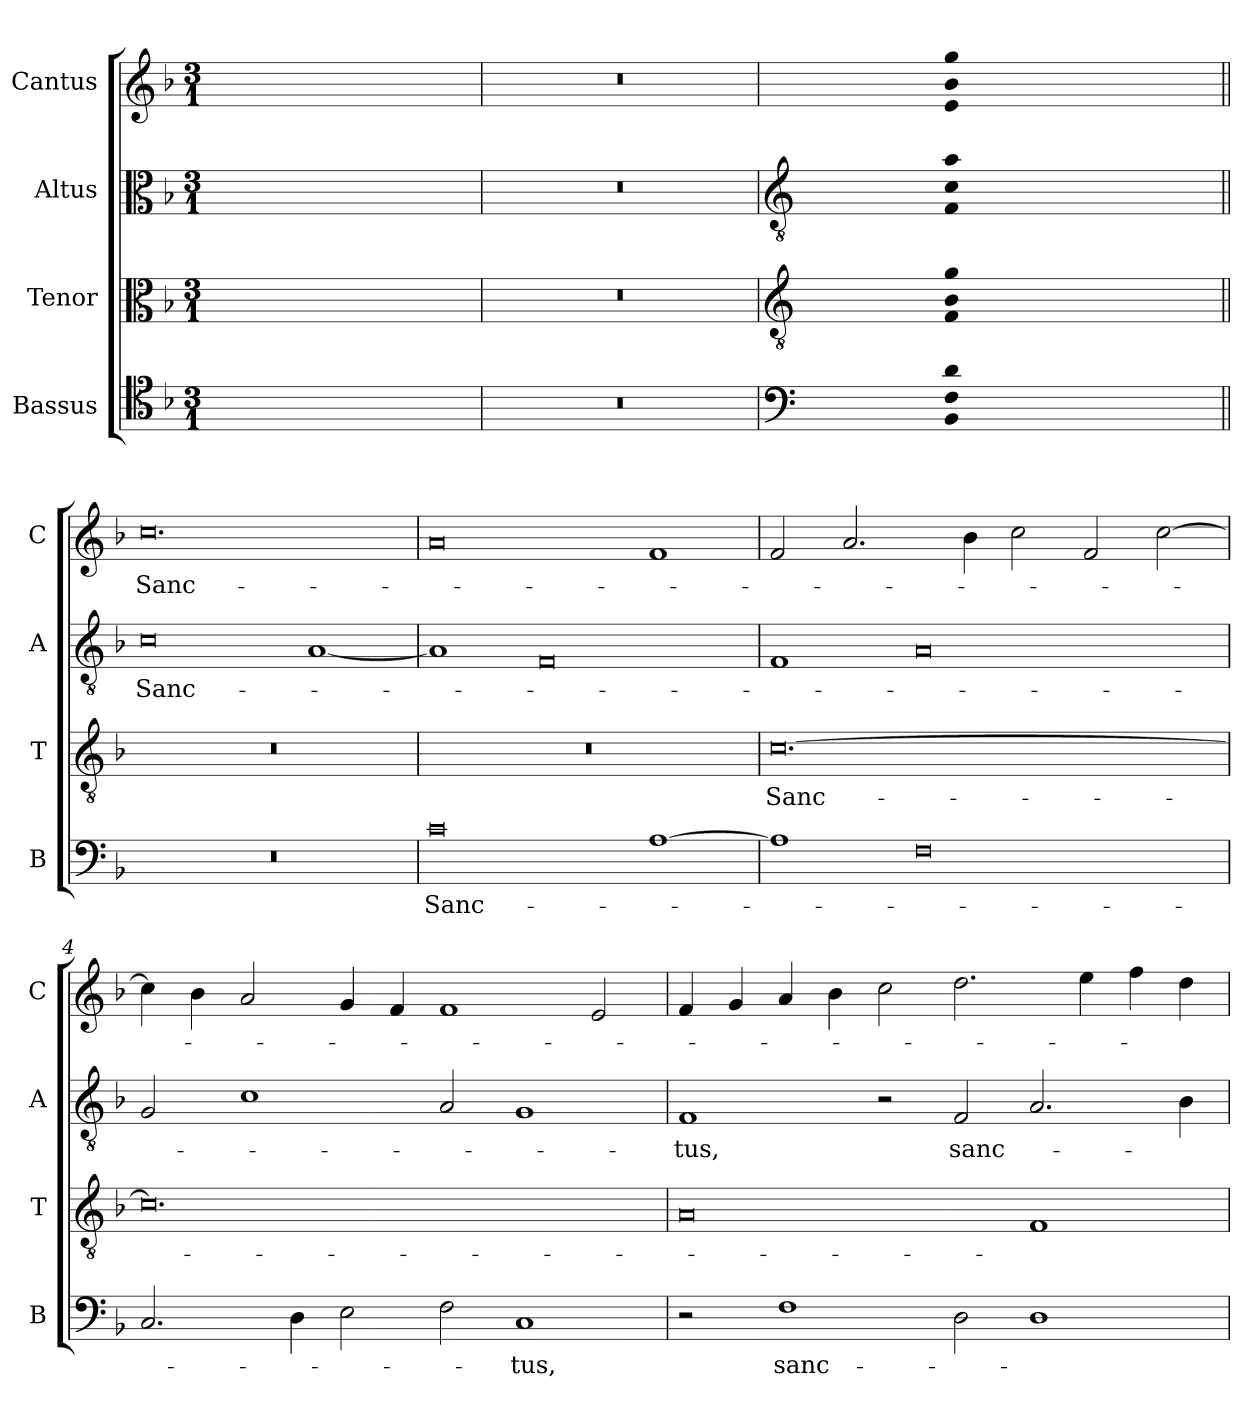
**kern	**text	**kern	**text	**kern	**text	**kern	**text
*part4	*part4	*part3	*part3	*part2	*part2	*part1	*part1
*staff4	*staff4	*staff3	*staff3	*staff2	*staff2	*staff1	*staff1
*I"Bassus	*	*I"Tenor	*	*I"Altus	*	*I"Cantus	*
*I'B	*	*I'T	*	*I'A	*	*I'C	*
*clefC4	*	*clefC3	*	*clefC3	*	*clefG2	*
*k[b-]	*	*k[b-]	*	*k[b-]	*	*k[b-]	*
*F:	*	*F:	*	*F:	*	*F:	*
*M3/1	*	*M3/1	*	*M3/1	*	*M3/1	*
=	=	=	=	=	=	=	=
0.ryy	.	0.ryy	.	0.ryy	.	0.ryy	.
=1X	=1X	=1X	=1X	=1X	=1X	=1X	=1X
0.r	.	0.r	.	0.r	.	0.r	.
=2X	=2X	=2X	=2X	=2X	=2X	=2X	=2X
*clefF4	*	*clefGv2	*	*clefGv2	*	*	*
1ryy	.	1ryy	.	1ryy	.	1ryy	.
!LO:N:n=1:head=solid	!	!	!	!	!	!	!
!LO:N:n=2:head=solid	!	!	!	!	!	!	!
!LO:N:n=3:head=solid	!	!LO:N:n=1:head=solid	!	!	!	!	!
!	!	!LO:N:n=2:head=solid	!	!	!	!	!
!	!	!LO:N:n=3:head=solid	!	!LO:N:n=1:head=solid	!	!	!
!	!	!	!	!LO:N:n=2:head=solid	!	!	!
!	!	!	!	!LO:N:n=3:head=solid	!	!LO:N:n=1:head=solid	!
!	!	!	!	!	!	!LO:N:n=2:head=solid	!
!	!	!	!	!	!	!LO:N:n=3:head=solid	!
1BB-! 1F! 1d!	.	1F! 1B-! 1g!	.	1F! 1c! 1a!	.	1e! 1b-! 1gg!	.
1ryy	.	1ryy	.	1ryy	.	1ryy	.
=1||	=1||	=1||	=1||	=1||	=1||	=1||	=1||
!	!	!	!	!	!LO:LY:b	!	!
!	!	!	!	!	!	!	!LO:LY:b
0.r	.	0.r	.	0c	Sanc-	0.cc	Sanc-
.	.	.	.	[1A	.	.	.
=2	=2	=2	=2	=2	=2	=2	=2
!	!LO:LY:b	!	!	!	!	!	!
0c	Sanc-	0.r	.	1A]	.	0a	.
.	.	.	.	0F	.	.	.
[1A	.	.	.	.	.	1f	.
=3	=3	=3	=3	=3	=3	=3	=3
!	!	!	!LO:LY:b	!	!	!	!
1A]	.	[0.c	Sanc-	1F	.	2f/	.
.	.	.	.	.	.	2.a/	.
0F	.	.	.	0A	.	.	.
.	.	.	.	.	.	4b-\	.
.	.	.	.	.	.	2cc\	.
.	.	.	.	.	.	2f/	.
.	.	.	.	.	.	[2cc\	.
!!LO:LB:g=z
=4	=4	=4	=4	=4	=4	=4	=4
2.C/	.	0.c]	.	2G/	.	4cc\]	.
.	.	.	.	.	.	4b-\	.
.	.	.	.	1c	.	2a/	.
4D\	.	.	.	.	.	.	.
2E\	.	.	.	.	.	4g/	.
.	.	.	.	.	.	4f/	.
2F\	.	.	.	2A/	.	1f	.
!	!LO:LY:b	!	!	!	!	!	!
1C	-tus,	.	.	1G	.	.	.
.	.	.	.	.	.	2e/	.
=5	=5	=5	=5	=5	=5	=5	=5
!	!	!	!	!	!LO:LY:b	!	!
2r	.	0A	.	1F	-tus,	4f/	.
.	.	.	.	.	.	4g/	.
!	!LO:LY:b	!	!	!	!	!	!
1F	sanc-	.	.	.	.	4a/	.
.	.	.	.	.	.	4b-\	.
.	.	.	.	2r	.	2cc\	.
!	!	!	!	!	!LO:LY:b	!	!
2D\	.	.	.	2F/	sanc-	2.dd\	.
1D	.	1F	.	2.A/	.	.	.
.	.	.	.	.	.	4ee\	.
.	.	.	.	.	.	4ff\	.
.	.	.	.	4B-\	.	4dd\	.
=	=	=	=	=	=	=	=
*-	*-	*-	*-	*-	*-	*-	*-
